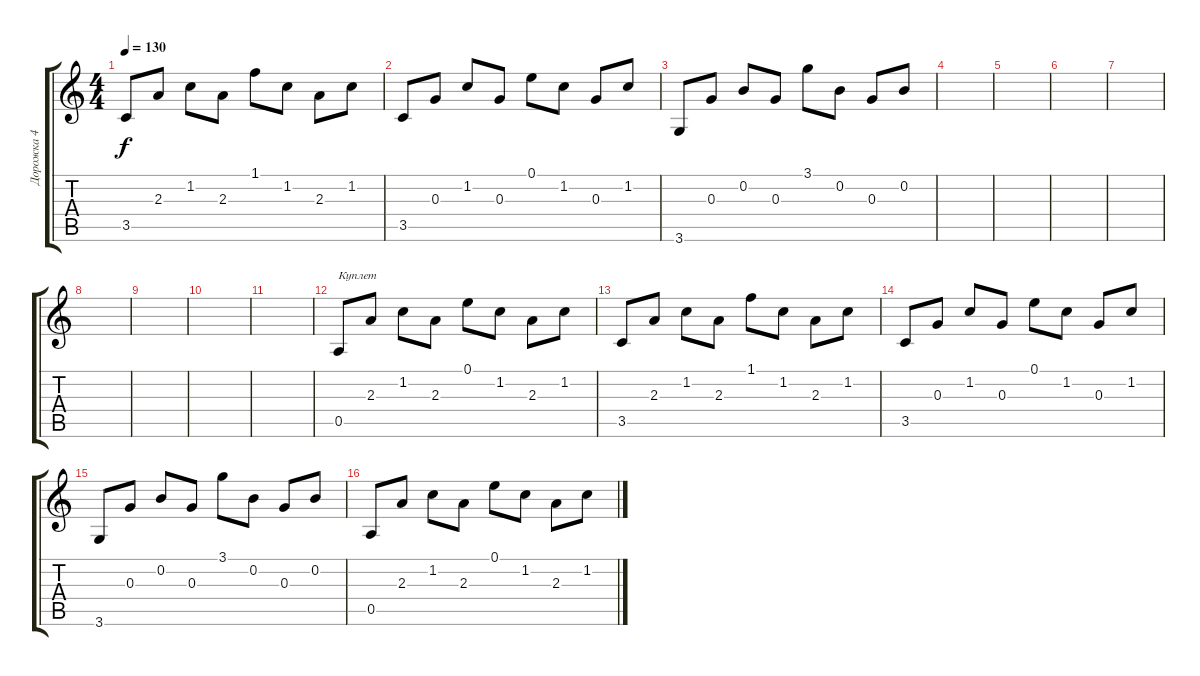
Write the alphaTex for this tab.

\track ("Дорожка 4" "Дорожка 4") {instrument acousticguitarsteel}
\staff {score tabs}
\tuning (E4 B3 G3 D3 A2 E2) {hide}
\ts (4 4)
\tempo 130
\clef g2
\ks c
3.5.8{dy f} 2.3.8 1.2.8 2.3.8 1.1.8 1.2.8 2.3.8 1.2.8 |
3.5.8 0.3.8 1.2.8 0.3.8 0.1.8 1.2.8 0.3.8 1.2.8 |
3.6.8 0.3.8 0.2.8 0.3.8 3.1.8 0.2.8 0.3.8 0.2.8 |
|
|
|
|
|
|
|
|
0.5.8{txt "Куплет"} 2.3.8 1.2.8 2.3.8 0.1.8 1.2.8 2.3.8 1.2.8 |
3.5.8 2.3.8 1.2.8 2.3.8 1.1.8 1.2.8 2.3.8 1.2.8 |
3.5.8 0.3.8 1.2.8 0.3.8 0.1.8 1.2.8 0.3.8 1.2.8 |
3.6.8 0.3.8 0.2.8 0.3.8 3.1.8 0.2.8 0.3.8 0.2.8 |
0.5.8 2.3.8 1.2.8 2.3.8 0.1.8 1.2.8 2.3.8 1.2.8
